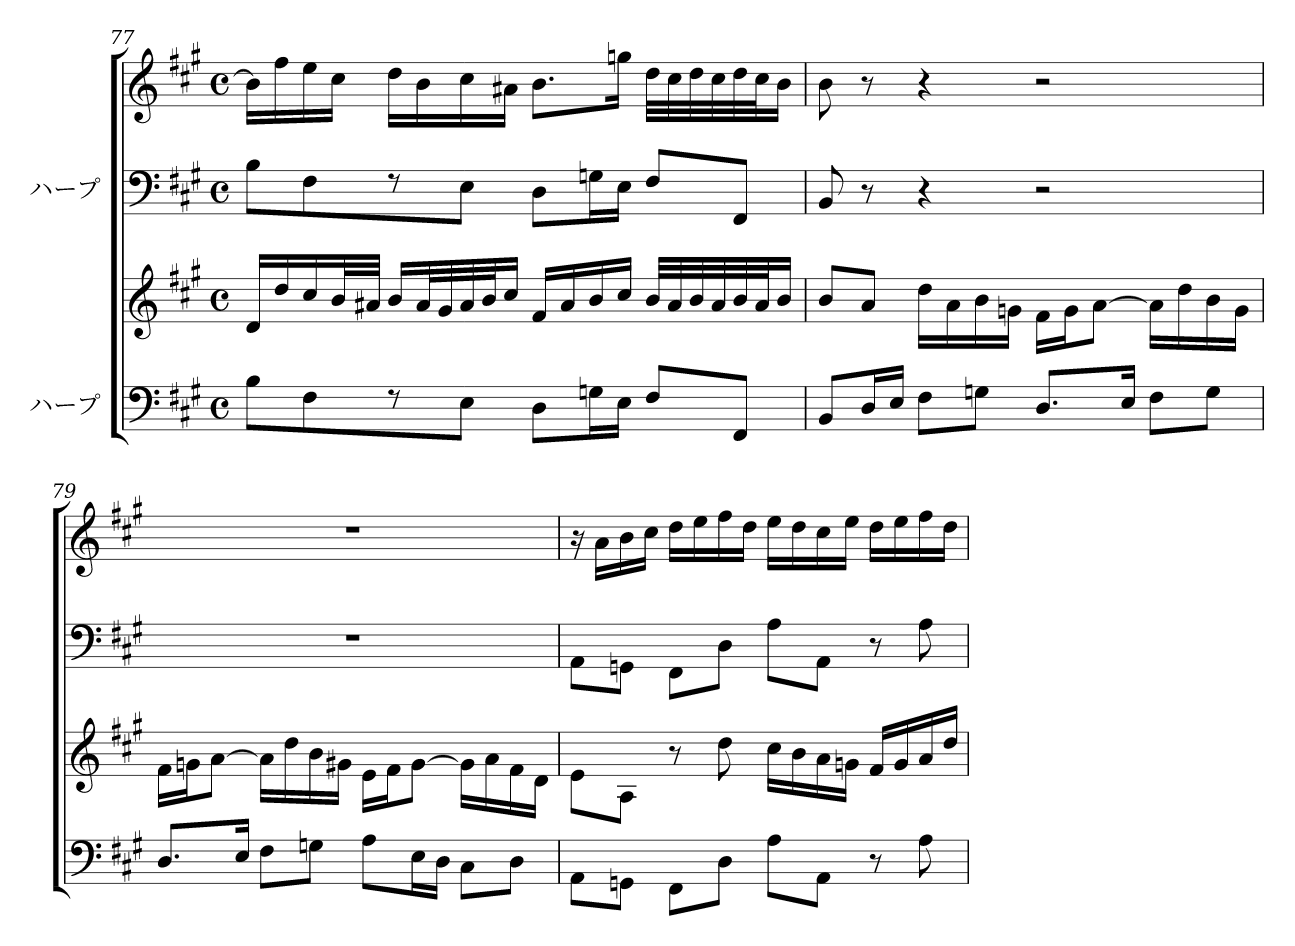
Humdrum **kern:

**kern	**kern	**kern	**kern
*part2	*part2	*part1	*part1
*staff4	*staff3	*staff2	*staff1
*I"ハープ	*	*I"ハープ	*
*clefF4	*clefG2	*clefF4	*clefG2
*k[f#c#g#]	*k[f#c#g#]	*k[f#c#g#]	*k[f#c#g#]
*M4/4	*M4/4	*M4/4	*M4/4
*met(c)	*met(c)	*met(c)	*met(c)
=77	=77	=77	=77
8B\L	16d/LL	8B\L	16b\LL]
.	16dd/	.	16ff#\
8F#\	16cc#/	8F#\	16ee\
.	32b/L	.	16cc#\JJ
.	32a#X/JJJ	.	.
8rF	16b/LL	8rF	16dd\LL
.	32a#/L	.	16b\
.	32g#/	.	.
8E\J	32a#/	8E\J	16cc#\
.	32b/J	.	.
.	16cc#/JJ	.	16a#X\JJ
8D\L	16f#/LL	8D\L	8.b\L
.	16a#/	.	.
16Gn\L	16b/	16Gn\L	.
16E\JJ	16cc#/JJ	16E\JJ	16ggn\Jk
8F#/L	32b/LLL	8F#/L	32dd\LLL
.	32a#/	.	32cc#\
.	32b/	.	32dd\
.	32a#/	.	32cc#\
8FF#/J	32b/	8FF#/J	32dd\
.	32a#/J	.	32cc#\J
.	16b/JJ	.	16b\JJ
!!LO:LB:g=z
=78	=78	=78	=78
8BB/L	8b/L	8BB/	8b\
16D/L	8a/J	8r	8r
16E/JJ	.	.	.
8F#\L	16dd\LL	4r	4r
.	16a\	.	.
8Gn\J	16b\	.	.
.	16gn\JJ	.	.
8.D/L	16f#\LL	2r	2r
.	16g\J	.	.
.	[8a\J	.	.
16E/Jk	.	.	.
8F#\L	16a\LL]	.	.
.	16dd\	.	.
8G\J	16b\	.	.
.	16g\JJ	.	.
=79	=79	=79	=79
8.D/L	16f#\LL	1r	1r
.	16gn\J	.	.
.	[8a\J	.	.
16E/Jk	.	.	.
8F#\L	16a\LL]	.	.
.	16dd\	.	.
8Gn\J	16b\	.	.
.	16g#X\JJ	.	.
8A\L	16e\LL	.	.
.	16f#\J	.	.
16E\L	[8g#\J	.	.
16D\JJ	.	.	.
8C#\L	16g#\LL]	.	.
.	16a\	.	.
8D\J	16f#\	.	.
.	16d\JJ	.	.
!!LO:PB:g=z
=80	=80	=80	=80
8AA\L	8e\L	8AA\L	16r
.	.	.	16a\LL
8GGn\J	8A\J	8GGn\J	16b\
.	.	.	16cc#\JJ
8FF#\L	8r	8FF#\L	16dd\LL
.	.	.	16ee\
8D\J	8dd\	8D\J	16ff#\
.	.	.	16dd\JJ
8A\L	16cc#\LL	8A\L	16ee\LL
.	16b\	.	16dd\
8AA\J	16a\	8AA\J	16cc#\
.	16gn\JJ	.	16ee\JJ
8r	16f#/LL	8r	16dd\LL
.	16g/	.	16ee\
8A\	16a/	8A\	16ff#\
.	16dd/JJ	.	16dd\JJ
=	=	=	=
*-	*-	*-	*-
